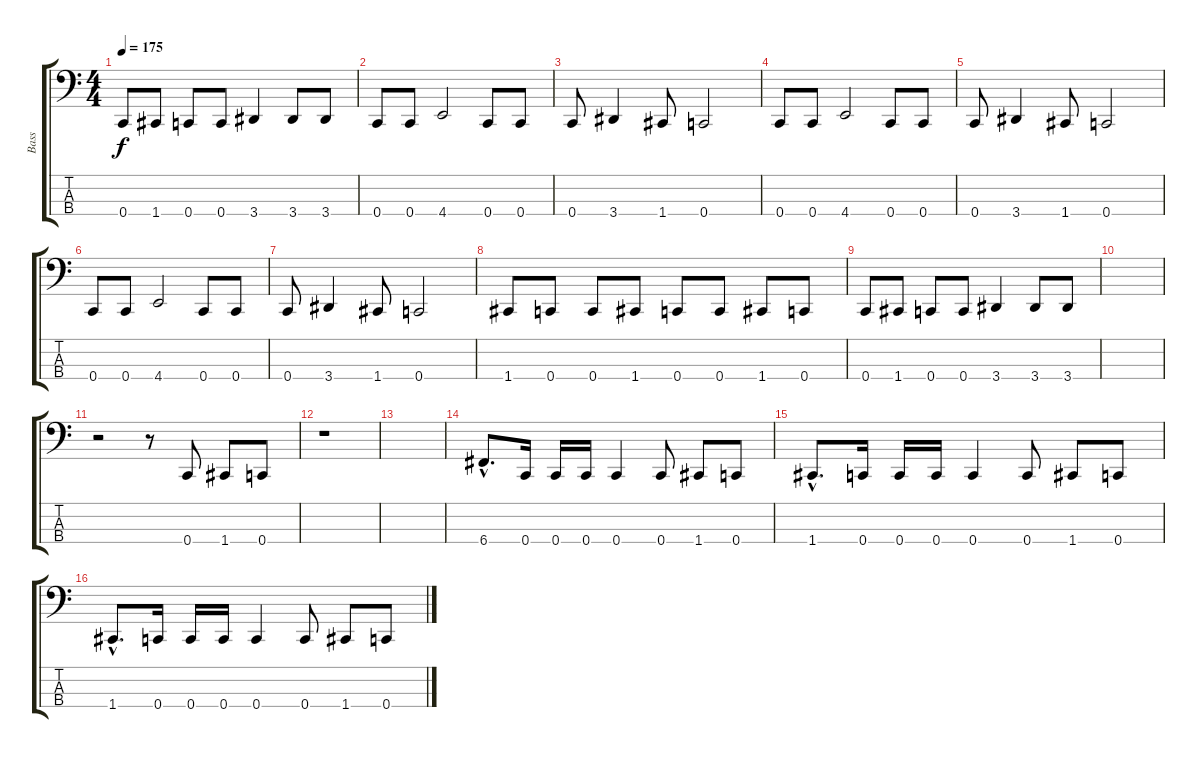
\track ("Bass" "Bass") {instrument electricbassfinger}
\staff {score tabs}
\tuning (F2 C2 G1 C1) {hide}
\ts (4 4)
\tempo 175
\clef f4
\ks c
0.4.8{dy f} 1.4.8 0.4.8 0.4.8 3.4.4 3.4.8 3.4.8 |
0.4.8 0.4.8 4.4.2 0.4.8 0.4.8 |
0.4.8 3.4.4 1.4.8 0.4.2 |
0.4.8 0.4.8 4.4.2 0.4.8 0.4.8 |
0.4.8 3.4.4 1.4.8 0.4.2 |
0.4.8 0.4.8 4.4.2 0.4.8 0.4.8 |
0.4.8 3.4.4 1.4.8 0.4.2 |
1.4.8 0.4.8 0.4.8 1.4.8 0.4.8 0.4.8 1.4.8 0.4.8 |
0.4.8 1.4.8 0.4.8 0.4.8 3.4.4 3.4.8 3.4.8 |
|
r.2 r.8 0.4.8 1.4.8 0.4.8 |
r.1 |
|
6.4{hac}.8{d} 0.4.16 0.4.16 0.4.16 0.4.4 0.4.8 1.4.8 0.4.8 |
1.4{hac}.8{d} 0.4.16 0.4.16 0.4.16 0.4.4 0.4.8 1.4.8 0.4.8 |
1.4{hac}.8{d} 0.4.16 0.4.16 0.4.16 0.4.4 0.4.8 1.4.8 0.4.8
